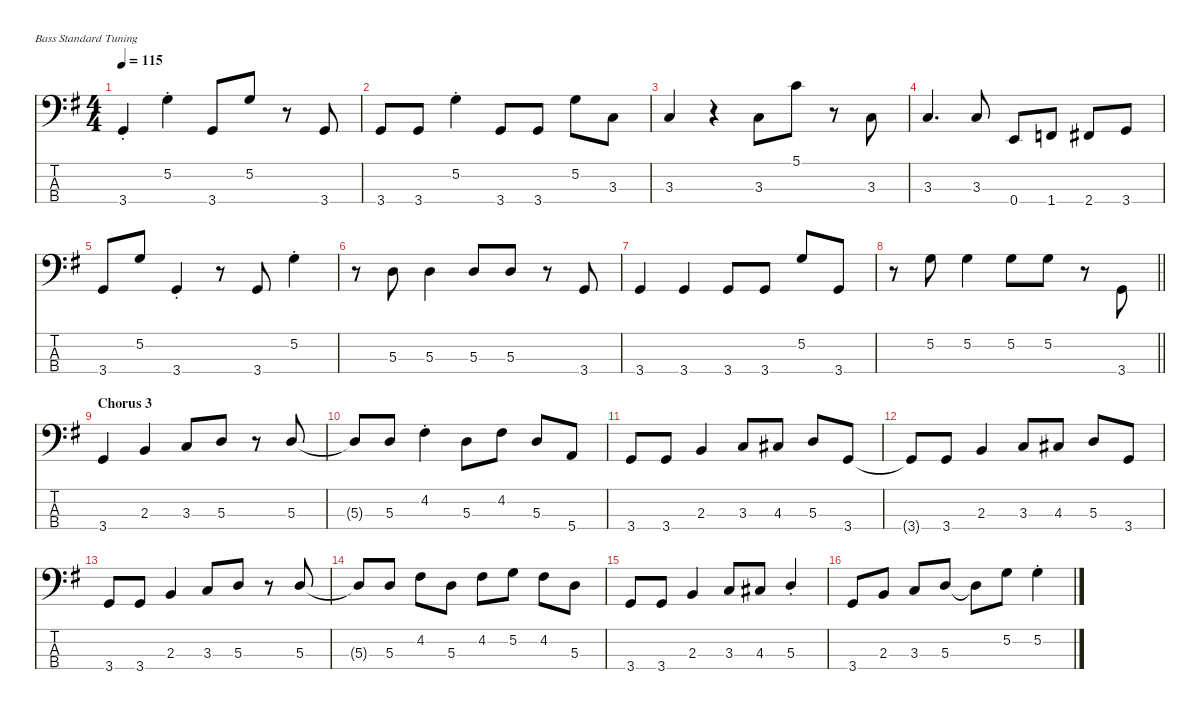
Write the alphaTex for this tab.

\defaultSystemsLayout 8
\hideDynamics
\bracketExtendMode nobrackets
\singleTrackTrackNamePolicy hidden
\multiTrackTrackNamePolicy hidden
\otherSystemsTrackNameOrientation horizontal
\track ("Bass" "el.bs.") {defaultSystemsLayout 8 instrument electricbassfinger}
\staff {score tabs}
\tuning (G2 D2 A1 E1)
\ts (4 4)
\tempo 115
\clef f4
\ks g
3.4{st acc forcenatural}.4{dy f beam Up} 5.2{st acc forcenatural}.4{beam Down} 3.4{acc forcenatural}.8{beam Up} 5.2{acc forcenatural}.8{beam Up} r.8{beam Up} 3.4{acc forcenatural}.8{beam Up} |
3.4{acc forcenatural}.8{beam Up} 3.4{acc forcenatural}.8{beam Up} 5.2{st acc forcenatural}.4{beam Down} 3.4{acc forcenatural}.8{beam Up} 3.4{acc forcenatural}.8{beam Up} 5.2{acc forcenatural}.8{beam Down} 3.3{acc forcenatural}.8{beam Down} |
3.3{acc forcenatural}.4{beam Up} r.4{beam Up} 3.3{acc forcenatural}.8{beam Down} 5.1{acc forcenatural}.8{beam Down} r.8{beam Down} 3.3{acc forcenatural}.8{beam Up} |
3.3{acc forcenatural}.4{d beam Up} 3.3{acc forcenatural}.8{beam Up} 0.4{acc forcenatural}.8{beam Up} 1.4{acc forcenatural}.8{beam Up} 2.4{acc #}.8{beam Up} 3.4{acc forcenatural}.8{beam Up} |
3.4{acc forcenatural}.8{beam Up} 5.2{acc forcenatural}.8{beam Up} 3.4{st acc forcenatural}.4{beam Up} r.8{beam Up} 3.4{acc forcenatural}.8{beam Up} 5.2{st acc forcenatural}.4{beam Down} |
r.8{beam Down} 5.3{acc forcenatural}.8{beam Down} 5.3{acc forcenatural}.4{beam Down} 5.3{acc forcenatural}.8{beam Up} 5.3{acc forcenatural}.8{beam Up} r.8{beam Up} 3.4{acc forcenatural}.8{beam Up} |
3.4{acc forcenatural}.4{beam Up} 3.4{acc forcenatural}.4{beam Up} 3.4{acc forcenatural}.8{beam Up} 3.4{acc forcenatural}.8{beam Up} 5.2{acc forcenatural}.8{beam Up} 3.4{acc forcenatural}.8{beam Up} |
\barLineRight lightlight
r.8{beam Down} 5.2{acc forcenatural}.8{beam Down} 5.2{acc forcenatural}.4{beam Down} 5.2{acc forcenatural}.8{beam Down} 5.2{acc forcenatural}.8{beam Down} r.8{beam Down} 3.4{acc forcenatural}.8{beam Up} |
\section ("" "Chorus 3")
3.4{acc forcenatural}.4{beam Up} 2.3{acc forcenatural}.4{beam Up} 3.3{acc forcenatural}.8{beam Up} 5.3{acc forcenatural}.8{beam Up} r.8{beam Up} 5.3{acc forcenatural}.8{beam Up} |
5.3{t acc forcenatural}.8{beam Up} 5.3{acc forcenatural}.8{beam Up} 4.2{st acc #}.4{beam Down} 5.3{acc forcenatural}.8{beam Down} 4.2{acc #}.8{beam Down} 5.3{acc forcenatural}.8{beam Up} 5.4{acc forcenatural}.8{beam Up} |
3.4{acc forcenatural}.8{beam Up} 3.4{acc forcenatural}.8{beam Up} 2.3{acc forcenatural}.4{beam Up} 3.3{acc forcenatural}.8{beam Up} 4.3{acc #}.8{beam Up} 5.3{acc forcenatural}.8{beam Up} 3.4{acc forcenatural}.8{beam Up} |
3.4{t acc forcenatural}.8{beam Up} 3.4{acc forcenatural}.8{beam Up} 2.3{acc forcenatural}.4{beam Up} 3.3{acc forcenatural}.8{beam Up} 4.3{acc #}.8{beam Up} 5.3{acc forcenatural}.8{beam Up} 3.4{acc forcenatural}.8{beam Up} |
3.4{acc forcenatural}.8{beam Up} 3.4{acc forcenatural}.8{beam Up} 2.3{acc forcenatural}.4{beam Up} 3.3{acc forcenatural}.8{beam Up} 5.3{acc forcenatural}.8{beam Up} r.8{beam Up} 5.3{acc forcenatural}.8{beam Up} |
5.3{t acc forcenatural}.8{beam Up} 5.3{acc forcenatural}.8{beam Up} 4.2{acc #}.8{beam Down} 5.3{acc forcenatural}.8{beam Down} 4.2{acc #}.8{beam Down} 5.2{acc forcenatural}.8{beam Down} 4.2{acc #}.8{beam Down} 5.3{acc forcenatural}.8{beam Down} |
3.4{acc forcenatural}.8{beam Up} 3.4{acc forcenatural}.8{beam Up} 2.3{acc forcenatural}.4{beam Up} 3.3{acc forcenatural}.8{beam Up} 4.3{acc #}.8{beam Up} 5.3{st acc forcenatural}.4{beam Up} |
3.4{acc forcenatural}.8{beam Up} 2.3{acc forcenatural}.8{beam Up} 3.3{acc forcenatural}.8{beam Up} 5.3{acc forcenatural}.8{beam Up} 5.3{t acc forcenatural}.8{beam Down} 5.2{acc forcenatural}.8{beam Down} 5.2{st acc forcenatural}.4{beam Down}
